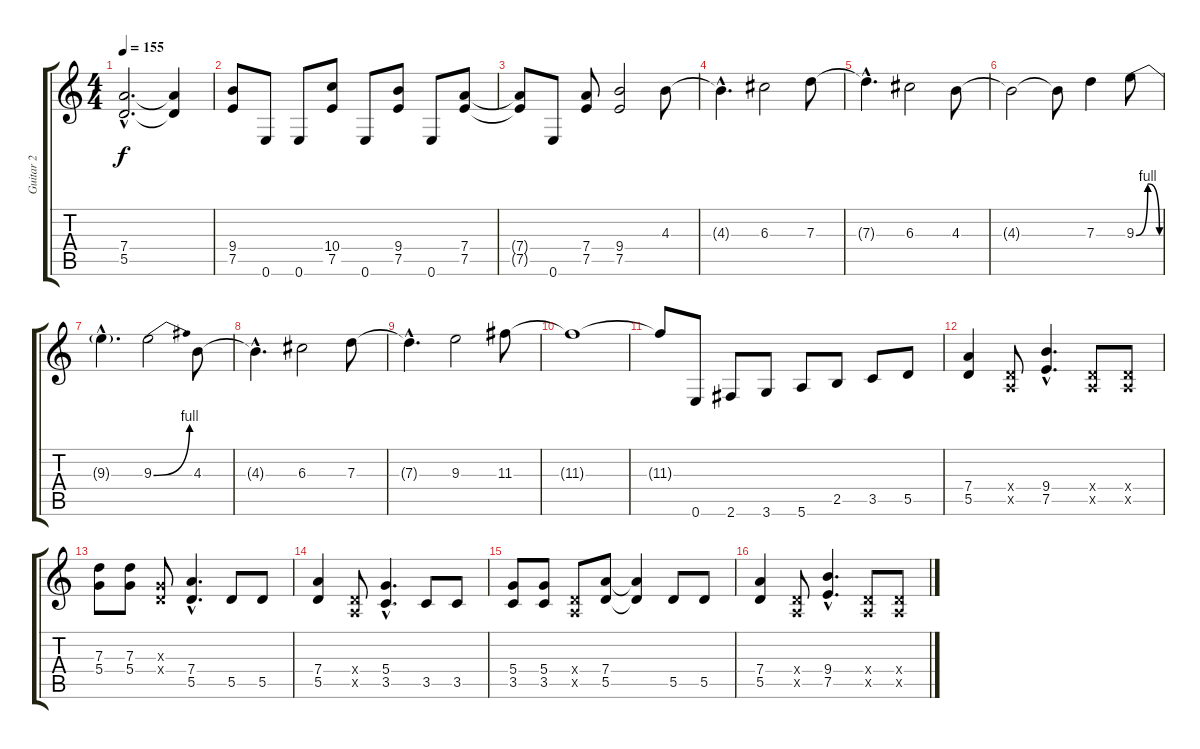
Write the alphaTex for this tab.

\track ("Guitar 2" "Guitar 2") {instrument overdrivenguitar}
\staff {score tabs}
\tuning (E4 B3 G3 D3 A2 E2) {hide}
\ts (4 4)
\tempo 155
\clef g2
\ks c
(7.4{hac t} 5.5{hac t}).2{d dy f} (7.4{t} 5.5{t}).4 |
(9.4 7.5).8 0.6.8 0.6.8 (10.4 7.5).8 0.6.8 (9.4 7.5).8 0.6.8 (7.4 7.5).8 |
(7.4{t} 7.5{t}).8 0.6.8 (7.4 7.5).8 (9.4 7.5).2 4.3.8 |
4.3{hac t}.4{d} 6.3.2 7.3.8 |
7.3{hac t}.4{d} 6.3.2 4.3.8 |
4.3{t}.2 4.3{t}.8 7.3.4 9.3{be (bendrelease 0 0 23 4 40 4 60 0)}.8 |
9.3{hac t}.4{d} 9.3{be (bend 0 0 60 4)}.2 4.3.8 |
4.3{hac t}.4{d} 6.3.2 7.3.8 |
7.3{hac t}.4{d} 9.3.2 11.3.8 |
11.3{t}.1 |
11.3{t}.8 0.6.8 2.6.8 3.6.8 5.6.8 2.5.8 3.5.8 5.5.8 |
(7.4 5.5).4 (0.4{x} 0.5{x}).8 (9.4{hac} 7.5{hac}).4{d} (0.4{x} 0.5{x}).8 (0.4{x} 0.5{x}).8 |
(7.3 5.4).8 (7.3 5.4).8 (0.3{x} 0.4{x}).8 (7.4{hac} 5.5{hac}).4{d} 5.5.8 5.5.8 |
(7.4 5.5).4 (0.4{x} 0.5{x}).8 (5.4{hac} 3.5{hac}).4{d} 3.5.8 3.5.8 |
(5.4 3.5).8 (5.4 3.5).8 (0.4{x} 0.5{x}).8 (7.4 5.5).8 (7.4{t} 5.5{t}).4 5.5.8 5.5.8 |
(7.4 5.5).4 (0.4{x} 0.5{x}).8 (9.4{hac} 7.5{hac}).4{d} (0.4{x} 0.5{x}).8 (0.4{x} 0.5{x}).8
